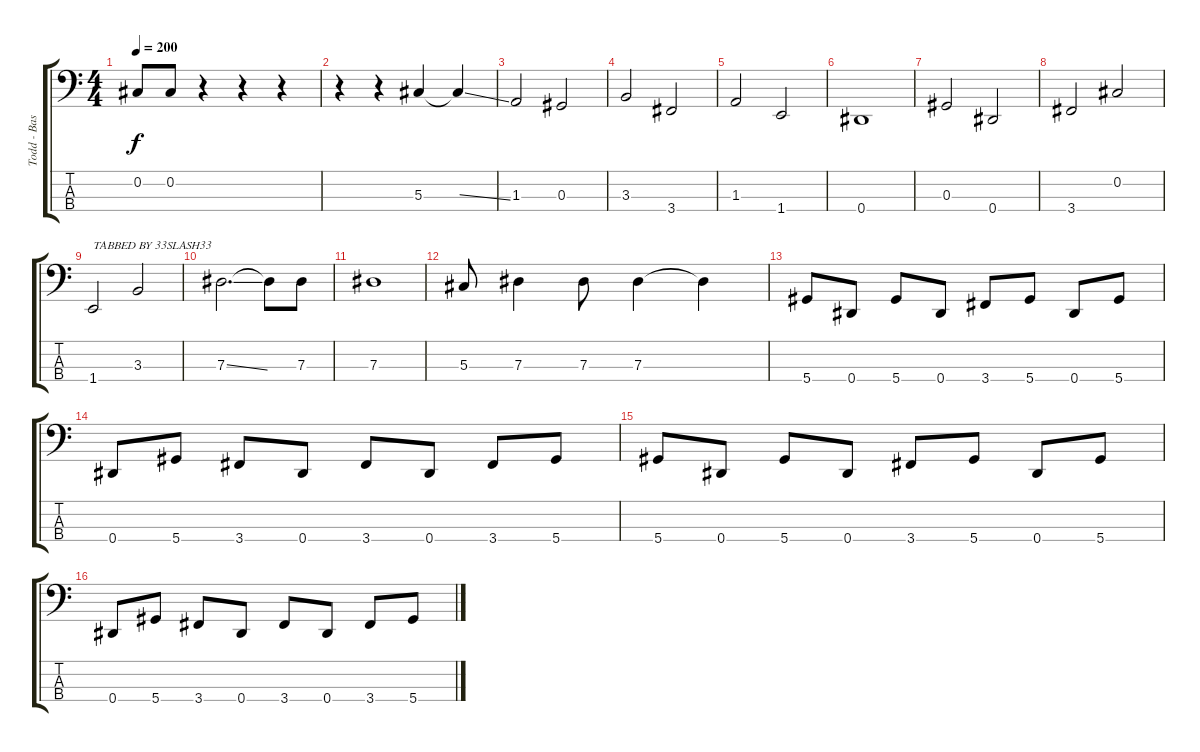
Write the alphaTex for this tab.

\track ("Todd - Bass" "Todd - Bas") {instrument electricbasspick}
\staff {score tabs}
\tuning (Gb2 Db2 Ab1 Eb1) {hide}
\ts (4 4)
\tempo 200
\clef f4
\ks c
0.2.8{dy f} 0.2.8 r.4 r.4 r.4 |
r.4 r.4 5.3.4 5.3{ss t}.4 |
1.3.2 0.3.2 |
3.3.2 3.4.2 |
1.3.2 1.4.2 |
0.4.1 |
0.3.2 0.4.2 |
3.4.2 0.2.2 |
1.4.2{txt "TABBED BY 33SLASH33"} 3.3.2 |
7.3{ss}.2{d} 7.3{t}.8 7.3.8 |
7.3.1 |
5.3.8 7.3.4 7.3.8 7.3.4 7.3{t}.4 |
5.4.8 0.4.8 5.4.8 0.4.8 3.4.8 5.4.8 0.4.8 5.4.8 |
0.4.8 5.4.8 3.4.8 0.4.8 3.4.8 0.4.8 3.4.8 5.4.8 |
5.4.8 0.4.8 5.4.8 0.4.8 3.4.8 5.4.8 0.4.8 5.4.8 |
0.4.8 5.4.8 3.4.8 0.4.8 3.4.8 0.4.8 3.4.8 5.4.8
